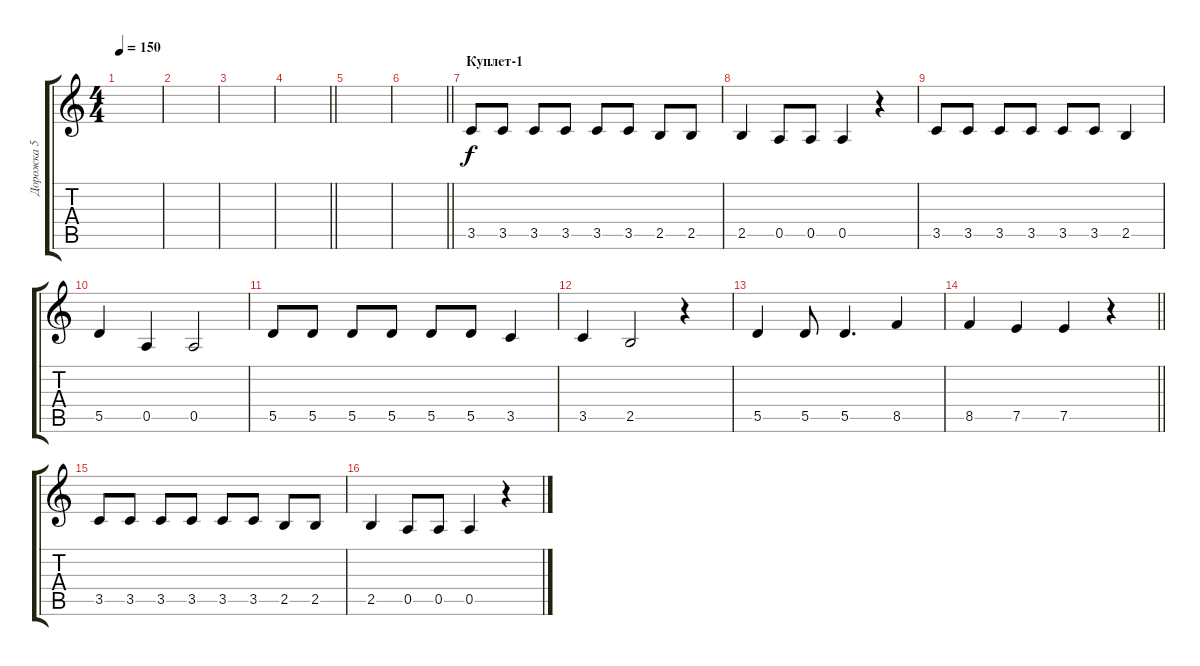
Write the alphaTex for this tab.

\track ("Дорожка 5" "Дорожка 5") {instrument acousticguitarsteel}
\staff {score tabs}
\tuning (E4 B3 G3 D3 A2 E2) {hide}
\ts (4 4)
\tempo 150
\clef g2
\ks c
|
|
|
\barLineRight lightlight
|
|
\barLineRight lightlight
|
\section ("" "Куплет-1")
3.5.8{instrument altosax} 3.5.8 3.5.8 3.5.8 3.5.8 3.5.8 2.5.8 2.5.8 |
2.5.4 0.5.8 0.5.8 0.5.4 r.4 |
3.5.8 3.5.8 3.5.8 3.5.8 3.5.8 3.5.8 2.5.4 |
5.5.4 0.5.4 0.5.2 |
5.5.8 5.5.8 5.5.8 5.5.8 5.5.8 5.5.8 3.5.4 |
3.5.4 2.5.2 r.4 |
5.5.4 5.5.8 5.5.4{d} 8.5.4 |
\barLineRight lightlight
8.5.4 7.5.4 7.5.4 r.4 |
3.5.8{instrument altosax} 3.5.8 3.5.8 3.5.8 3.5.8 3.5.8 2.5.8 2.5.8 |
2.5.4 0.5.8 0.5.8 0.5.4 r.4
